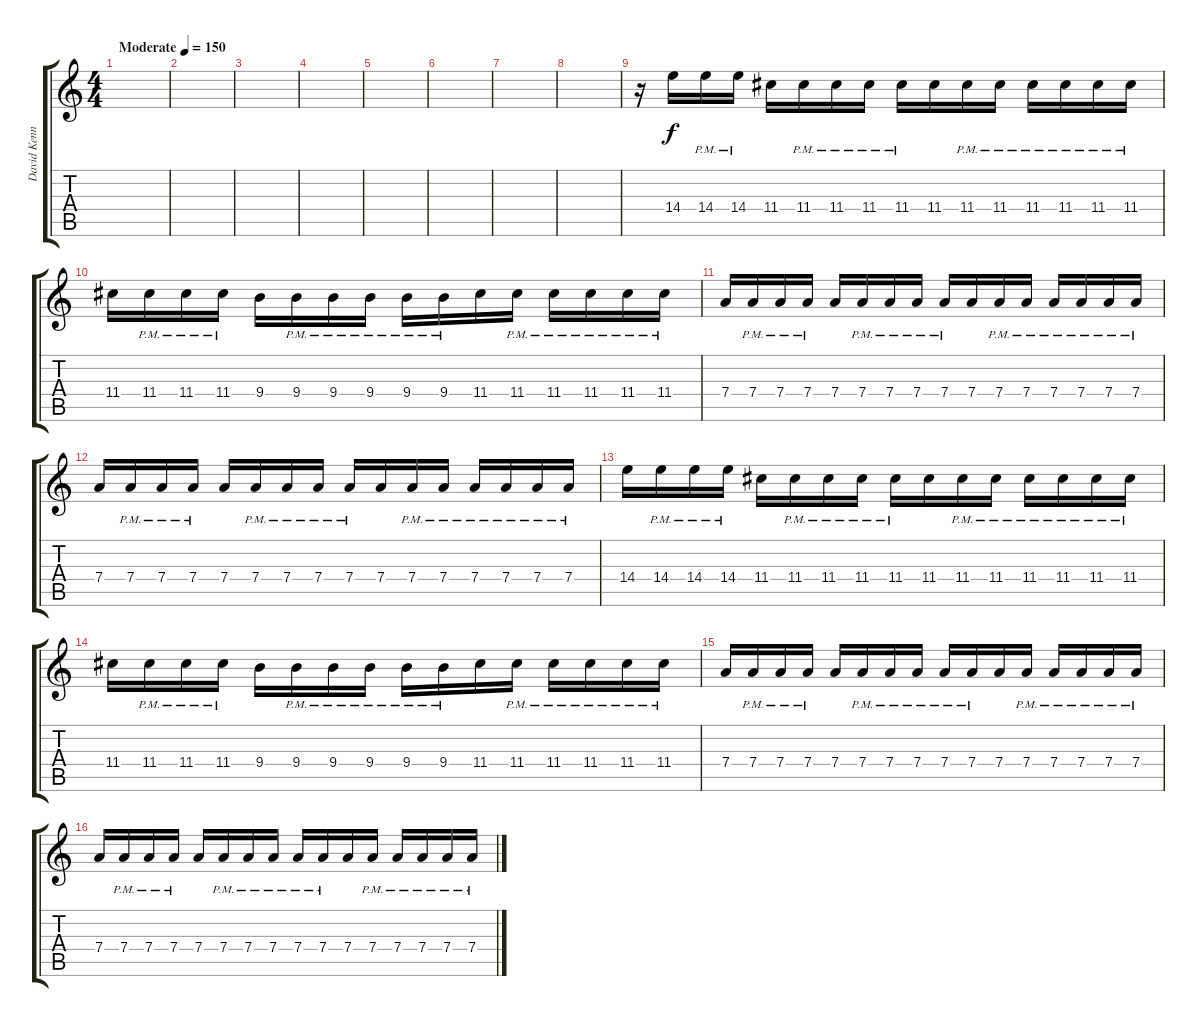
\track ("David Kennedy, guitar" "David Kenn") {instrument overdrivenguitar}
\staff {score tabs}
\tuning (E4 B3 G3 D3 A2 E2) {hide}
\ts (4 4)
\tempo (150 "Moderate")
\clef g2
\ks c
|
|
|
|
|
|
|
|
r.16 14.4.16 14.4{pm}.16 14.4{pm}.16 11.4.16 11.4{pm}.16 11.4{pm}.16 11.4{pm}.16 11.4{pm}.16 11.4.16 11.4{pm}.16 11.4{pm}.16 11.4{pm}.16 11.4{pm}.16 11.4{pm}.16 11.4{pm}.16 |
11.4.16 11.4{pm}.16 11.4{pm}.16 11.4{pm}.16 9.4.16 9.4{pm}.16 9.4{pm}.16 9.4{pm}.16 9.4{pm}.16 9.4{pm}.16 11.4.16 11.4{pm}.16 11.4{pm}.16 11.4{pm}.16 11.4{pm}.16 11.4{pm}.16 |
7.4.16 7.4{pm}.16 7.4{pm}.16 7.4{pm}.16 7.4.16 7.4{pm}.16 7.4{pm}.16 7.4{pm}.16 7.4{pm}.16 7.4.16 7.4{pm}.16 7.4{pm}.16 7.4{pm}.16 7.4{pm}.16 7.4{pm}.16 7.4{pm}.16 |
7.4.16 7.4{pm}.16 7.4{pm}.16 7.4{pm}.16 7.4.16 7.4{pm}.16 7.4{pm}.16 7.4{pm}.16 7.4{pm}.16 7.4.16 7.4{pm}.16 7.4{pm}.16 7.4{pm}.16 7.4{pm}.16 7.4{pm}.16 7.4{pm}.16 |
14.4.16 14.4{pm}.16 14.4{pm}.16 14.4{pm}.16 11.4.16 11.4{pm}.16 11.4{pm}.16 11.4{pm}.16 11.4{pm}.16 11.4.16 11.4{pm}.16 11.4{pm}.16 11.4{pm}.16 11.4{pm}.16 11.4{pm}.16 11.4{pm}.16 |
11.4.16 11.4{pm}.16 11.4{pm}.16 11.4{pm}.16 9.4.16 9.4{pm}.16 9.4{pm}.16 9.4{pm}.16 9.4{pm}.16 9.4{pm}.16 11.4.16 11.4{pm}.16 11.4{pm}.16 11.4{pm}.16 11.4{pm}.16 11.4{pm}.16 |
7.4.16 7.4{pm}.16 7.4{pm}.16 7.4{pm}.16 7.4.16 7.4{pm}.16 7.4{pm}.16 7.4{pm}.16 7.4{pm}.16 7.4{pm}.16 7.4.16 7.4{pm}.16 7.4{pm}.16 7.4{pm}.16 7.4{pm}.16 7.4{pm}.16 |
7.4.16 7.4{pm}.16 7.4{pm}.16 7.4{pm}.16 7.4.16 7.4{pm}.16 7.4{pm}.16 7.4{pm}.16 7.4{pm}.16 7.4{pm}.16 7.4.16 7.4{pm}.16 7.4{pm}.16 7.4{pm}.16 7.4{pm}.16 7.4{pm}.16
